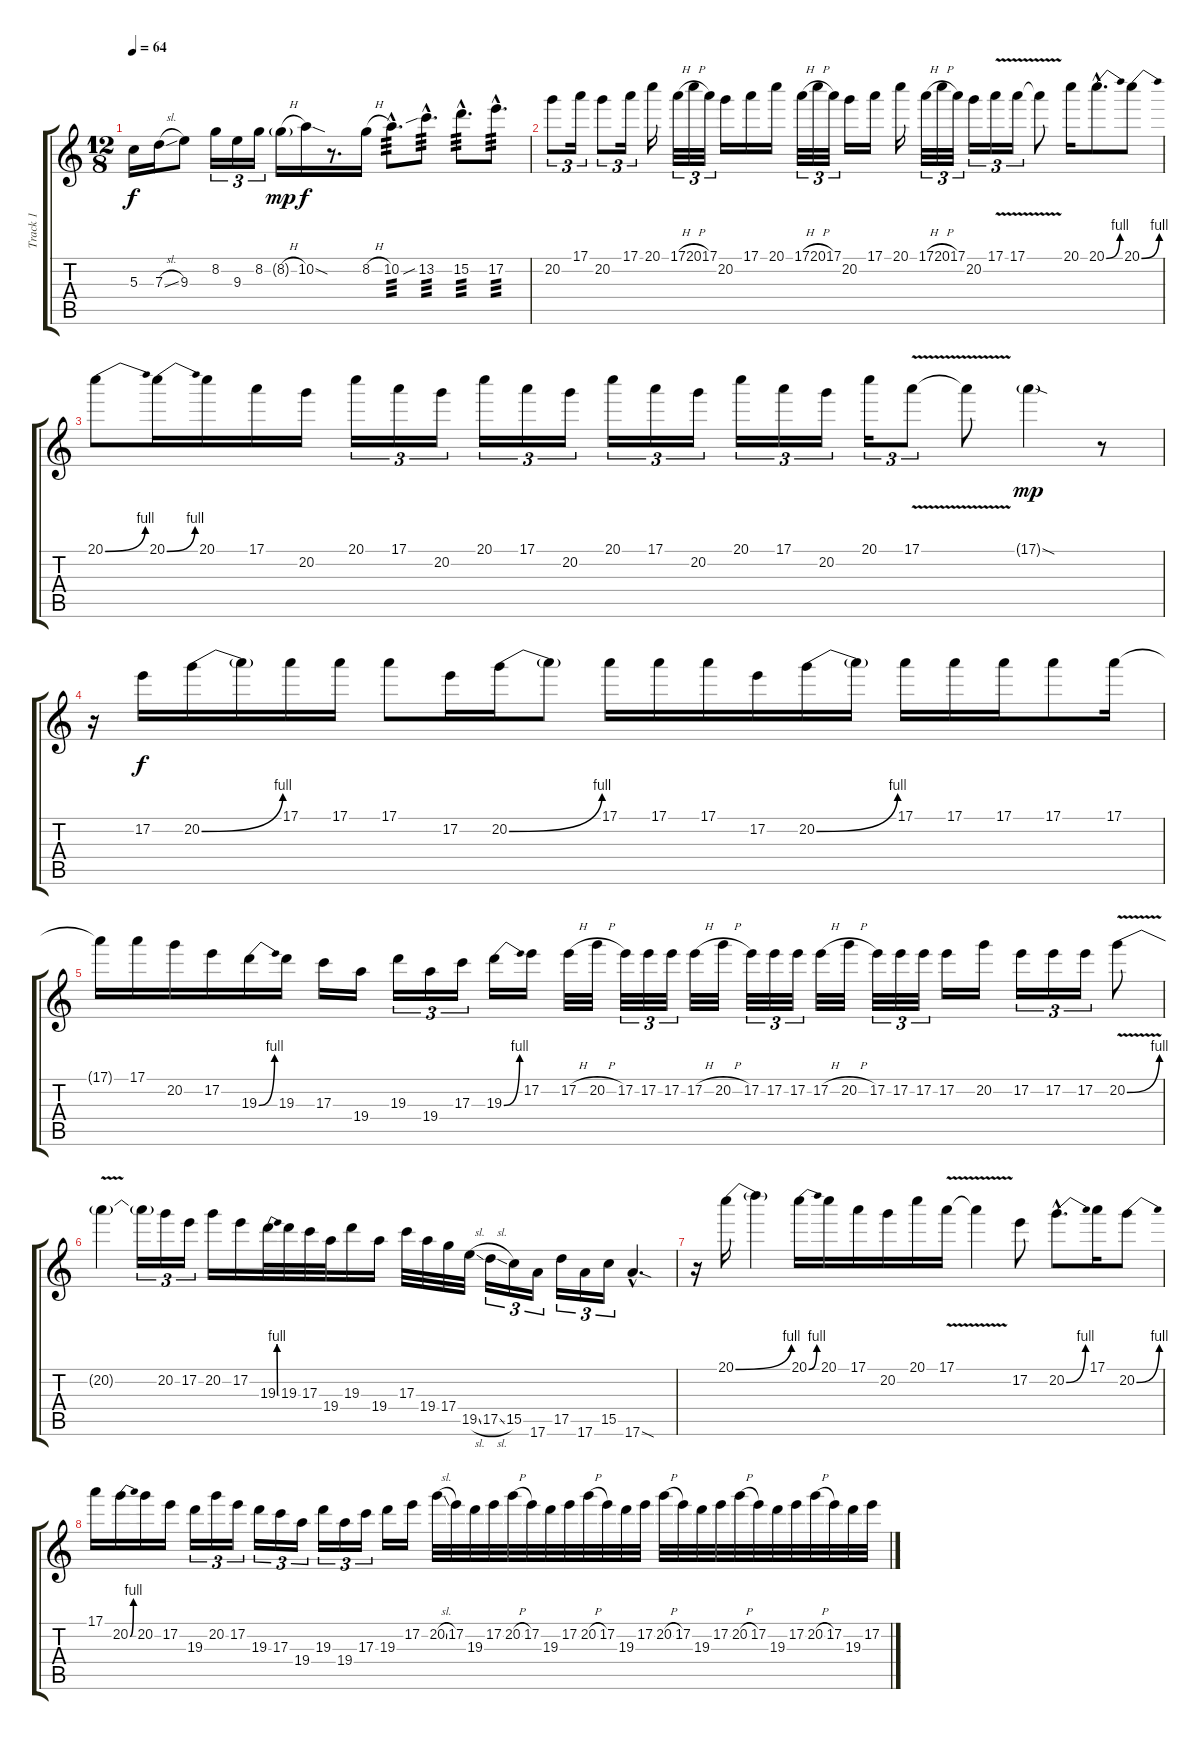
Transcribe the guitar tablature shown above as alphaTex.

\track ("Track 1" "Track 1") {instrument overdrivenguitar}
\staff {score tabs}
\tuning (E4 B3 G3 D3 A2 E2) {hide}
\ts (12 8)
\tempo 64
\clef g2
\ks c
5.3.16{dy f} 7.3{sl}.16 9.3.8 8.2.16{tu (3 2)} 9.3.16{tu (3 2)} 8.2.16{tu (3 2)} 8.2{h g}.16{dy mp} 10.2{sod}.16{dy f} r.8{d} 8.2{h}.16 10.2{hac}.8{d tp 3} 13.2{sib hac}.8{d tp 3} 15.2{hac}.8{d tp 3} 17.2{hac}.8{d tp 3} |
20.2.8{tu (3 2)} 17.1.16{tu (3 2)} 20.2.8{tu (3 2)} 17.1.16{tu (3 2)} 20.1.16 17.1{h}.32{tu (3 2)} 20.1{h}.32{tu (3 2)} 17.1.32{tu (3 2)} 20.2.16 17.1.16 20.1.16 17.1{h}.32{tu (3 2)} 20.1{h}.32{tu (3 2)} 17.1.32{tu (3 2)} 20.2.16 17.1.16 20.1.16 17.1{h}.32{tu (3 2)} 20.1{h}.32{tu (3 2)} 17.1.32{tu (3 2)} 20.2.16{tu (3 2)} 17.1{v}.16{tu (3 2)} 17.1{v}.16{tu (3 2)} 17.1{t}.8 20.1.16 20.1{be (bend 0 0 60 4) hac}.8{d} 20.1{be (bend 0 0 60 4)}.8 |
20.1{be (bend 0 0 60 4)}.8 20.1{be (bend 0 0 60 4)}.16 20.1.16 17.1.16 20.2.16 20.1.16{tu (3 2)} 17.1.16{tu (3 2)} 20.2.16{tu (3 2)} 20.1.16{tu (3 2)} 17.1.16{tu (3 2)} 20.2.16{tu (3 2)} 20.1.16{tu (3 2)} 17.1.16{tu (3 2)} 20.2.16{tu (3 2)} 20.1.16{tu (3 2)} 17.1.16{tu (3 2)} 20.2.16{tu (3 2)} 20.1.16{tu (3 2)} 17.1{v}.8{tu (3 2)} 17.1{t}.8 17.1{sod g}.4{dy mp} r.8 |
r.16 17.2.16{dy f} 20.2{be (bend 0 0 60 4)}.16 20.2{t}.16 17.1.16 17.1.16 17.1.8 17.2.16 20.2{be (bend 0 0 60 4)}.16 20.2{t}.8 17.1.16 17.1.16 17.1.16 17.2.16 20.2{be (bend 0 0 60 4)}.16 20.2{t}.16 17.1.16 17.1.16 17.1.16 17.1.8 17.1.16 |
17.1{t}.16 17.1.16 20.2.16 17.2.16 19.3{be (bend 0 0 60 4)}.16 19.3.16 17.3.16 19.4.16 19.3.16{tu (3 2)} 19.4.16{tu (3 2)} 17.3.16{tu (3 2)} 19.3{be (bend 0 0 60 4)}.16 17.2.16 17.2{h}.32 20.2{h}.32 17.2.32{tu (3 2)} 17.2.32{tu (3 2)} 17.2.32{tu (3 2)} 17.2{h}.32 20.2{h}.32 17.2.32{tu (3 2)} 17.2.32{tu (3 2)} 17.2.32{tu (3 2)} 17.2{h}.32 20.2{h}.32 17.2.32{tu (3 2)} 17.2.32{tu (3 2)} 17.2.32{tu (3 2)} 17.2.16 20.2.16 17.2.16{tu (3 2)} 17.2.16{tu (3 2)} 17.2.16{tu (3 2)} 20.2{be (bend 0 0 60 4) v}.8 |
20.2{t}.4 20.2{t}.16{tu (3 2)} 20.2.16{tu (3 2)} 17.2.16{tu (3 2)} 20.2.16 17.2.16 19.3{be (bend 0 0 60 4)}.32 19.3.32 17.3.32 19.4.32 19.3.16 19.4.16 17.3.32 19.4.32 17.4.32 19.5{sl}.32 17.5{sl}.16{tu (3 2)} 15.5.16{tu (3 2)} 17.6.16{tu (3 2)} 17.5.16{tu (3 2)} 17.6.16{tu (3 2)} 15.5.16{tu (3 2)} 17.6{sod hac}.4{d} |
r.16 20.1{be (bend 0 0 60 4)}.16 20.1{t}.4 20.1{be (bend 0 0 60 4)}.16 20.1.16 17.1.16 20.2.16 20.1.16 17.1{v}.16 17.1{t}.4 17.2.8 20.2{be (bend 0 0 60 4) hac}.8{d} 17.1.16 20.2{be (bend 0 0 60 4)}.8 |
17.1.16 20.2{be (bend 0 0 60 4)}.16 20.2.16 17.2.16 19.3.16{tu (3 2)} 20.2.16{tu (3 2)} 17.2.16{tu (3 2)} 19.3.16{tu (3 2)} 17.3.16{tu (3 2)} 19.4.16{tu (3 2)} 19.3.16{tu (3 2)} 19.4.16{tu (3 2)} 17.3.16{tu (3 2)} 19.3.16 17.2.16 20.2{sl}.32 17.2.32 19.3.32 17.2.32 20.2{h}.32 17.2.32 19.3.32 17.2.32 20.2{h}.32 17.2.32 19.3.32 17.2.32 20.2{h}.32 17.2.32 19.3.32 17.2.32 20.2{h}.32 17.2.32 19.3.32 17.2.32 20.2{h}.32 17.2.32 19.3.32 17.2.32
